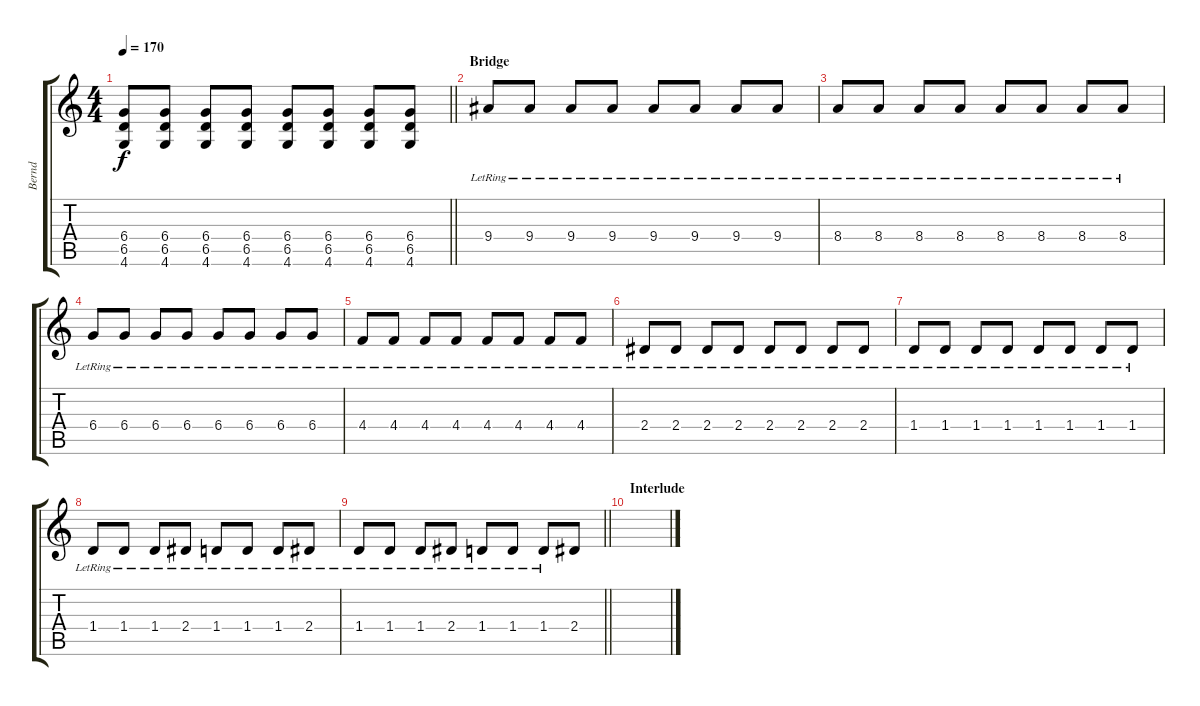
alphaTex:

\track ("Bernd" "Bernd") {instrument overdrivenguitar}
\staff {score tabs}
\tuning (Eb4 Bb3 Gb3 Db3 Ab2 Eb2) {hide}
\ts (4 4)
\tempo 170
\clef g2
\barLineRight lightlight
\ks c
(6.4 6.5 4.6).8{dy f} (6.4 6.5 4.6).8 (6.4 6.5 4.6).8 (6.4 6.5 4.6).8 (6.4 6.5 4.6).8 (6.4 6.5 4.6).8 (6.4 6.5 4.6).8 (6.4 6.5 4.6).8 |
\section ("" "Bridge")
9.4{lr}.8 9.4{lr}.8 9.4{lr}.8 9.4{lr}.8 9.4{lr}.8 9.4{lr}.8 9.4{lr}.8 9.4{lr}.8 |
8.4{lr}.8 8.4{lr}.8 8.4{lr}.8 8.4{lr}.8 8.4{lr}.8 8.4{lr}.8 8.4{lr}.8 8.4{lr}.8 |
6.4{lr}.8 6.4{lr}.8 6.4{lr}.8 6.4{lr}.8 6.4{lr}.8 6.4{lr}.8 6.4{lr}.8 6.4{lr}.8 |
4.4{lr}.8 4.4{lr}.8 4.4{lr}.8 4.4{lr}.8 4.4{lr}.8 4.4{lr}.8 4.4{lr}.8 4.4{lr}.8 |
2.4{lr}.8 2.4{lr}.8 2.4{lr}.8 2.4{lr}.8 2.4{lr}.8 2.4{lr}.8 2.4{lr}.8 2.4{lr}.8 |
1.4{lr}.8 1.4{lr}.8 1.4{lr}.8 1.4{lr}.8 1.4{lr}.8 1.4{lr}.8 1.4{lr}.8 1.4{lr}.8 |
1.4{lr}.8 1.4{lr}.8 1.4{lr}.8 2.4{lr}.8 1.4{lr}.8 1.4{lr}.8 1.4{lr}.8 2.4{lr}.8 |
\barLineRight lightlight
1.4{lr}.8 1.4{lr}.8 1.4{lr}.8 2.4{lr}.8 1.4{lr}.8 1.4{lr}.8 1.4{lr}.8 2.4.8 |
\section ("" "Interlude")
